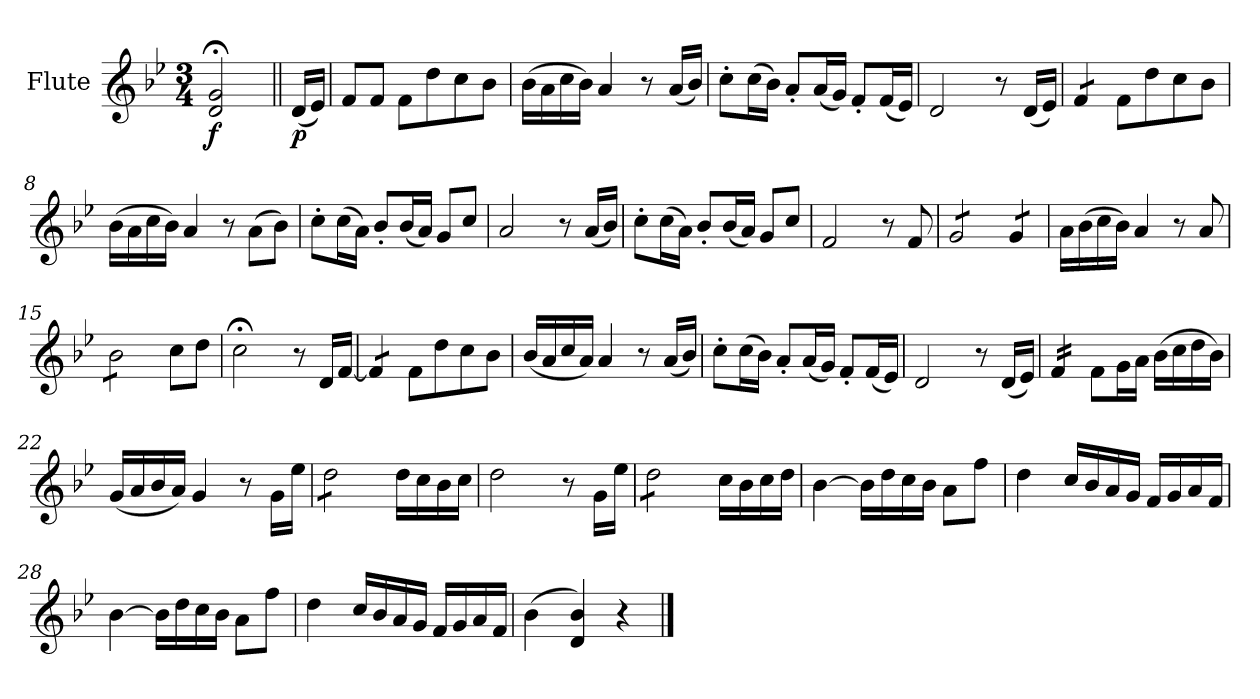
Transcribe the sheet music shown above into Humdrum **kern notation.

**kern	**dynam
*part1	*part1
*staff1	*staff1
*I"Flute	*
*I'Fl.	*
*clefG2	*
*k[b-e-]	*
*M3/4	*
=1	=1
!	!LO:DY:b
2d;</ 2g;</	f
=2||	=2||
!	!LO:DY:b
(<16d/LL	p
16e-/JJ)	.
=3	=3
8f/L	.
8f/J	.
8f\L	.
8dd\	.
8cc\	.
8b-\J	.
=4	=4
(>16b-\LL	.
16a\	.
16cc\	.
16b-\JJ)	.
4a/	.
8r	.
(<16a/LL	.
16b-/JJ)	.
=5	=5
8cc'\L	.
(>16cc\L	.
16b-\JJ)	.
8a'/L	.
(<16a/L	.
16g/JJ)	.
8f'/L	.
(<16f/L	.
16e-/JJ)	.
=6	=6
2d/	.
8r	.
(<16d/LL	.
16e-/JJ)	.
!!LO:LB:g=z
=7	=7
*tremolo	*
8f/L	.
8f/J	.
*Xtremolo	*
8f\L	.
8dd\	.
8cc\	.
8b-\J	.
=8	=8
(>16b-\LL	.
16a\	.
16cc\	.
16b-\JJ)	.
4a/	.
8r	.
(>8a\L	.
8b-\J)	.
=9	=9
8cc'\L	.
(>16cc\L	.
16a\JJ)	.
8b-'/L	.
(<16b-/L	.
16a/JJ)	.
8g/L	.
8cc/J	.
=10	=10
2a/	.
8r	.
(<16a/LL	.
16b-/JJ)	.
=11	=11
8cc'\L	.
(>16cc\L	.
16a\JJ)	.
8b-'/L	.
(<16b-/L	.
16a/JJ)	.
8g/L	.
8cc/J	.
!!LO:LB:g=z
=12	=12
2f/	.
8r	.
8f/	.
=13	=13
*tremolo	*
8g/L	.
8g/	.
8g/	.
8g/J	.
8g/L	.
8g/J	.
*Xtremolo	*
=14	=14
16a\LL	.
(>16b-\	.
16cc\	.
16b-\JJ)	.
4a/	.
8r	.
8a/	.
=15	=15
*tremolo	*
8b-\L	.
8b-\	.
8b-\	.
8b-\J	.
*Xtremolo	*
8cc\L	.
8dd\J	.
=16	=16
2cc;<\	.
8r	.
16d/LL	.
[16f/JJ	.
=17	=17
*tremolo	*
8f/]L	.
8f/J	.
*Xtremolo	*
8f\L	.
8dd\	.
8cc\	.
8b-\J	.
!!LO:LB:g=z
=18	=18
(<16b-/LL	.
16a/	.
16cc/	.
16a/JJ)	.
4a/	.
8r	.
(<16a/LL	.
16b-/JJ)	.
=19	=19
8cc'\L	.
(>16cc\L	.
16b-\JJ)	.
8a'/L	.
(<16a/L	.
16g/JJ)	.
8f'/L	.
(<16f/L	.
16e-/JJ)	.
=20	=20
2d/	.
8r	.
(<16d/LL	.
16e-/JJ)	.
=21	=21
*tremolo	*
16f/LL	.
16f/	.
16f/	.
16f/JJ	.
*Xtremolo	*
8f\L	.
16g\L	.
16a\JJ	.
(>16b-\LL	.
16cc\	.
16dd\	.
16b-\JJ)	.
=22	=22
(<16g/LL	.
16a/	.
16b-/	.
16a/JJ)	.
4g/	.
8r	.
16g\LL	.
16ee-\JJ	.
!!LO:LB:g=z
=23	=23
*tremolo	*
8dd\L	.
8dd\	.
8dd\	.
8dd\J	.
*Xtremolo	*
16dd\LL	.
16cc\	.
16b-\	.
16cc\JJ	.
=24	=24
2dd\	.
8r	.
16g\LL	.
16ee-\JJ	.
=25	=25
*tremolo	*
8dd\L	.
8dd\	.
8dd\	.
8dd\J	.
*Xtremolo	*
16cc\LL	.
16b-\	.
16cc\	.
16dd\JJ	.
=26	=26
[4b-\	.
16b-\LL]	.
16dd\	.
16cc\	.
16b-\JJ	.
8a\L	.
8ff\J	.
=27	=27
4dd\	.
16cc/LL	.
16b-/	.
16a/	.
16g/JJ	.
16f/LL	.
16g/	.
16a/	.
16f/JJ	.
!!LO:LB:g=z
=28	=28
[4b-\	.
16b-\LL]	.
16dd\	.
16cc\	.
16b-\JJ	.
8a\L	.
8ff\J	.
=29	=29
4dd\	.
16cc/LL	.
16b-/	.
16a/	.
16g/JJ	.
16f/LL	.
16g/	.
16a/	.
16f/JJ	.
=30	=30
(>4b-\	.
4d/ 4b-/)	.
4r	.
==	==
*-	*-
